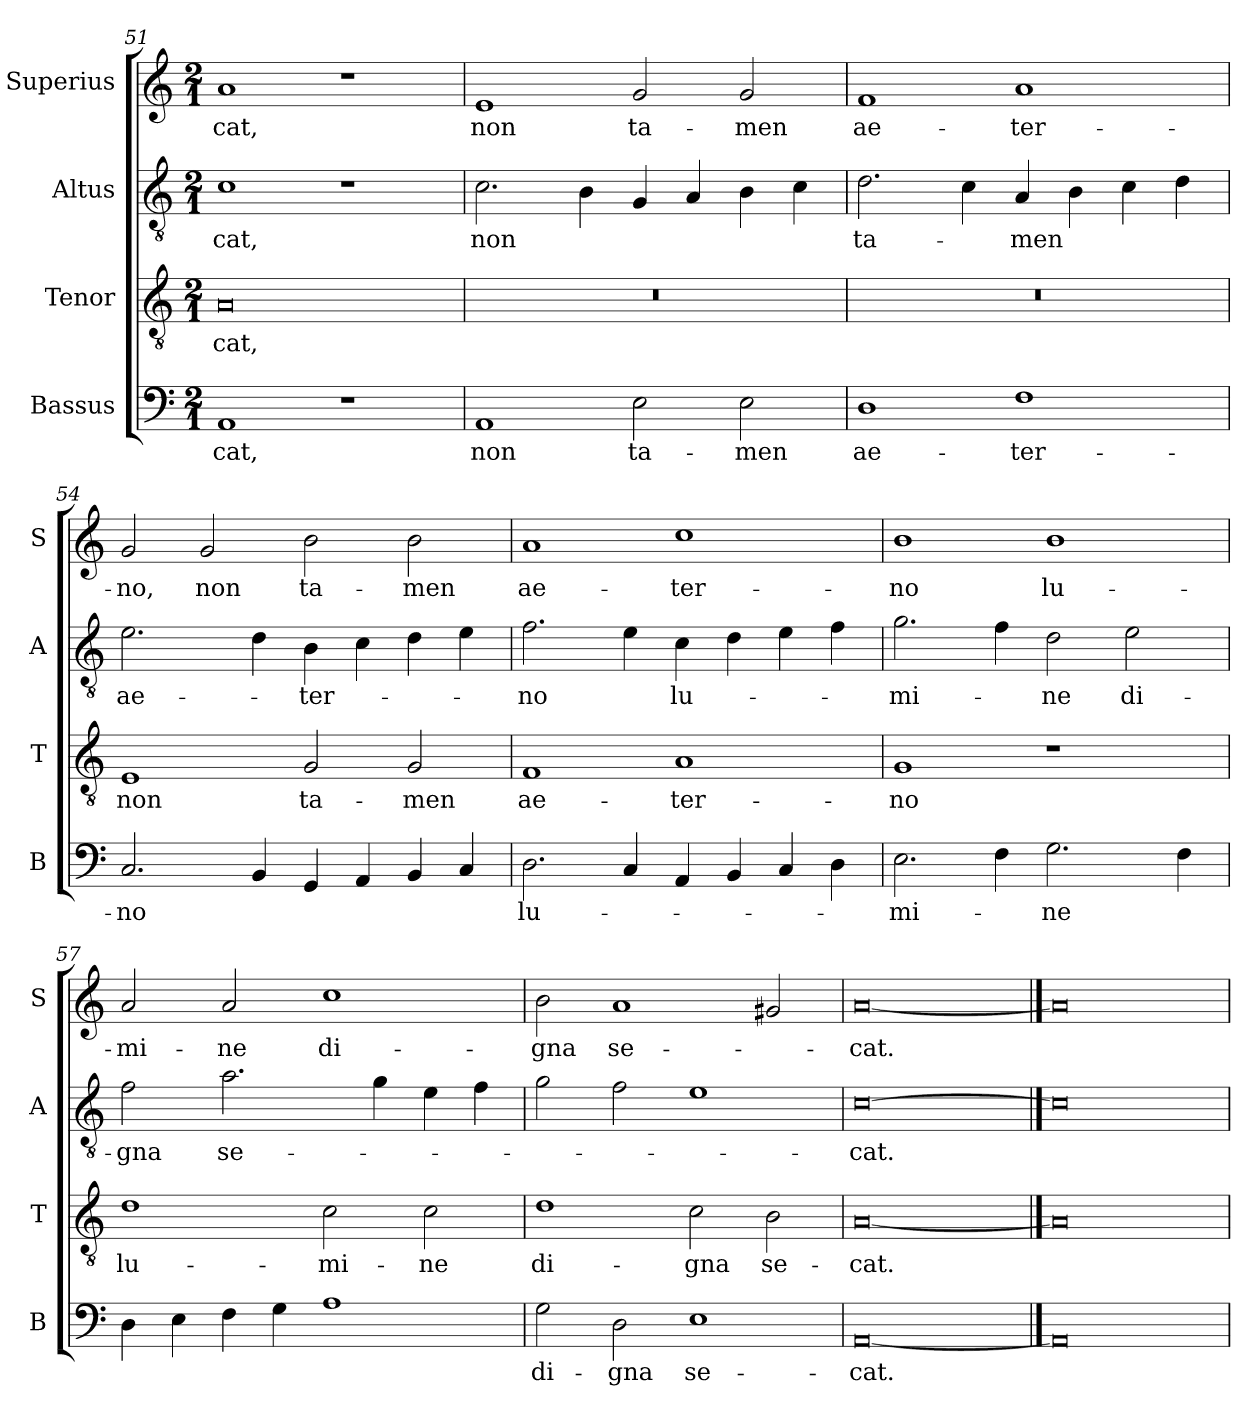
**kern	**text	**kern	**text	**kern	**text	**kern	**text
*part4	*part4	*part3	*part3	*part2	*part2	*part1	*part1
*staff4	*staff4	*staff3	*staff3	*staff2	*staff2	*staff1	*staff1
*I"Bassus	*	*I"Tenor	*	*I"Altus	*	*I"Superius	*
*I'B	*	*I'T	*	*I'A	*	*I'S	*
*clefF4	*	*clefGv2	*	*clefGv2	*	*clefG2	*
*k[]	*	*k[]	*	*k[]	*	*k[]	*
*M2/1	*	*M2/1	*	*M2/1	*	*M2/1	*
=51	=51	=51	=51	=51	=51	=51	=51
1AA	-cat,	0A	-cat,	1c	-cat,	1a	-cat,
1r	.	.	.	1r	.	1r	.
=52	=52	=52	=52	=52	=52	=52	=52
1AA	non	0r	.	2.c	non	1e	non
.	.	.	.	4B	.	.	.
2E	ta-	.	.	4G	.	2g	ta-
.	.	.	.	4A	.	.	.
2E	-men	.	.	4B	.	2g	-men
.	.	.	.	4c	.	.	.
=53	=53	=53	=53	=53	=53	=53	=53
1D	ae-	0r	.	2.d	ta-	1f	ae-
.	.	.	.	4c	.	.	.
1F	-ter-	.	.	4A	-men	1a	-ter-
.	.	.	.	4B	.	.	.
.	.	.	.	4c	.	.	.
.	.	.	.	4d	.	.	.
=54	=54	=54	=54	=54	=54	=54	=54
2.C	-no	1E	non	2.e	ae-	2g	-no,
.	.	.	.	.	.	2g	non
4BB	.	.	.	4d	.	.	.
4GG	.	2G	ta-	4B	-ter-	2b	ta-
4AA	.	.	.	4c	.	.	.
4BB	.	2G	-men	4d	.	2b	-men
4C	.	.	.	4e	.	.	.
=55	=55	=55	=55	=55	=55	=55	=55
2.D	lu-	1F	ae-	2.f	-no	1a	ae-
4C	.	.	.	4e	.	.	.
4AA	.	1A	-ter-	4c	lu-	1cc	-ter-
4BB	.	.	.	4d	.	.	.
4C	.	.	.	4e	.	.	.
4D	.	.	.	4f	.	.	.
=56	=56	=56	=56	=56	=56	=56	=56
2.E	-mi-	1G	-no	2.g	-mi-	1b	-no
4F	.	.	.	4f	.	.	.
2.G	-ne	1r	.	2d	-ne	1b	lu-
.	.	.	.	2e	di-	.	.
4F	.	.	.	.	.	.	.
=57	=57	=57	=57	=57	=57	=57	=57
4D	.	1d	lu-	2f	-gna	2a	-mi-
4E	.	.	.	.	.	.	.
4F	.	.	.	2.a	se-	2a	-ne
4G	.	.	.	.	.	.	.
1A	.	2c	-mi-	.	.	1cc	di-
.	.	.	.	4g	.	.	.
.	.	2c	-ne	4e	.	.	.
.	.	.	.	4f	.	.	.
=58	=58	=58	=58	=58	=58	=58	=58
2G	di-	1d	di-	2g	.	2b	-gna
2D	-gna	.	.	2f	.	1a	se-
1E	se-	2c	-gna	1e	.	.	.
.	.	2B	se-	.	.	2g#X	.
=59	=59	=59	=59	=59	=59	=59	=59
[0AA	-cat.	[0A	-cat.	[0c	-cat.	[0a	-cat.
==60	==60	==60	==60	==60	==60	==60	==60
0AA]	.	0A]	.	0c]	.	0a]	.
=	=	=	=	=	=	=	=
*-	*-	*-	*-	*-	*-	*-	*-
